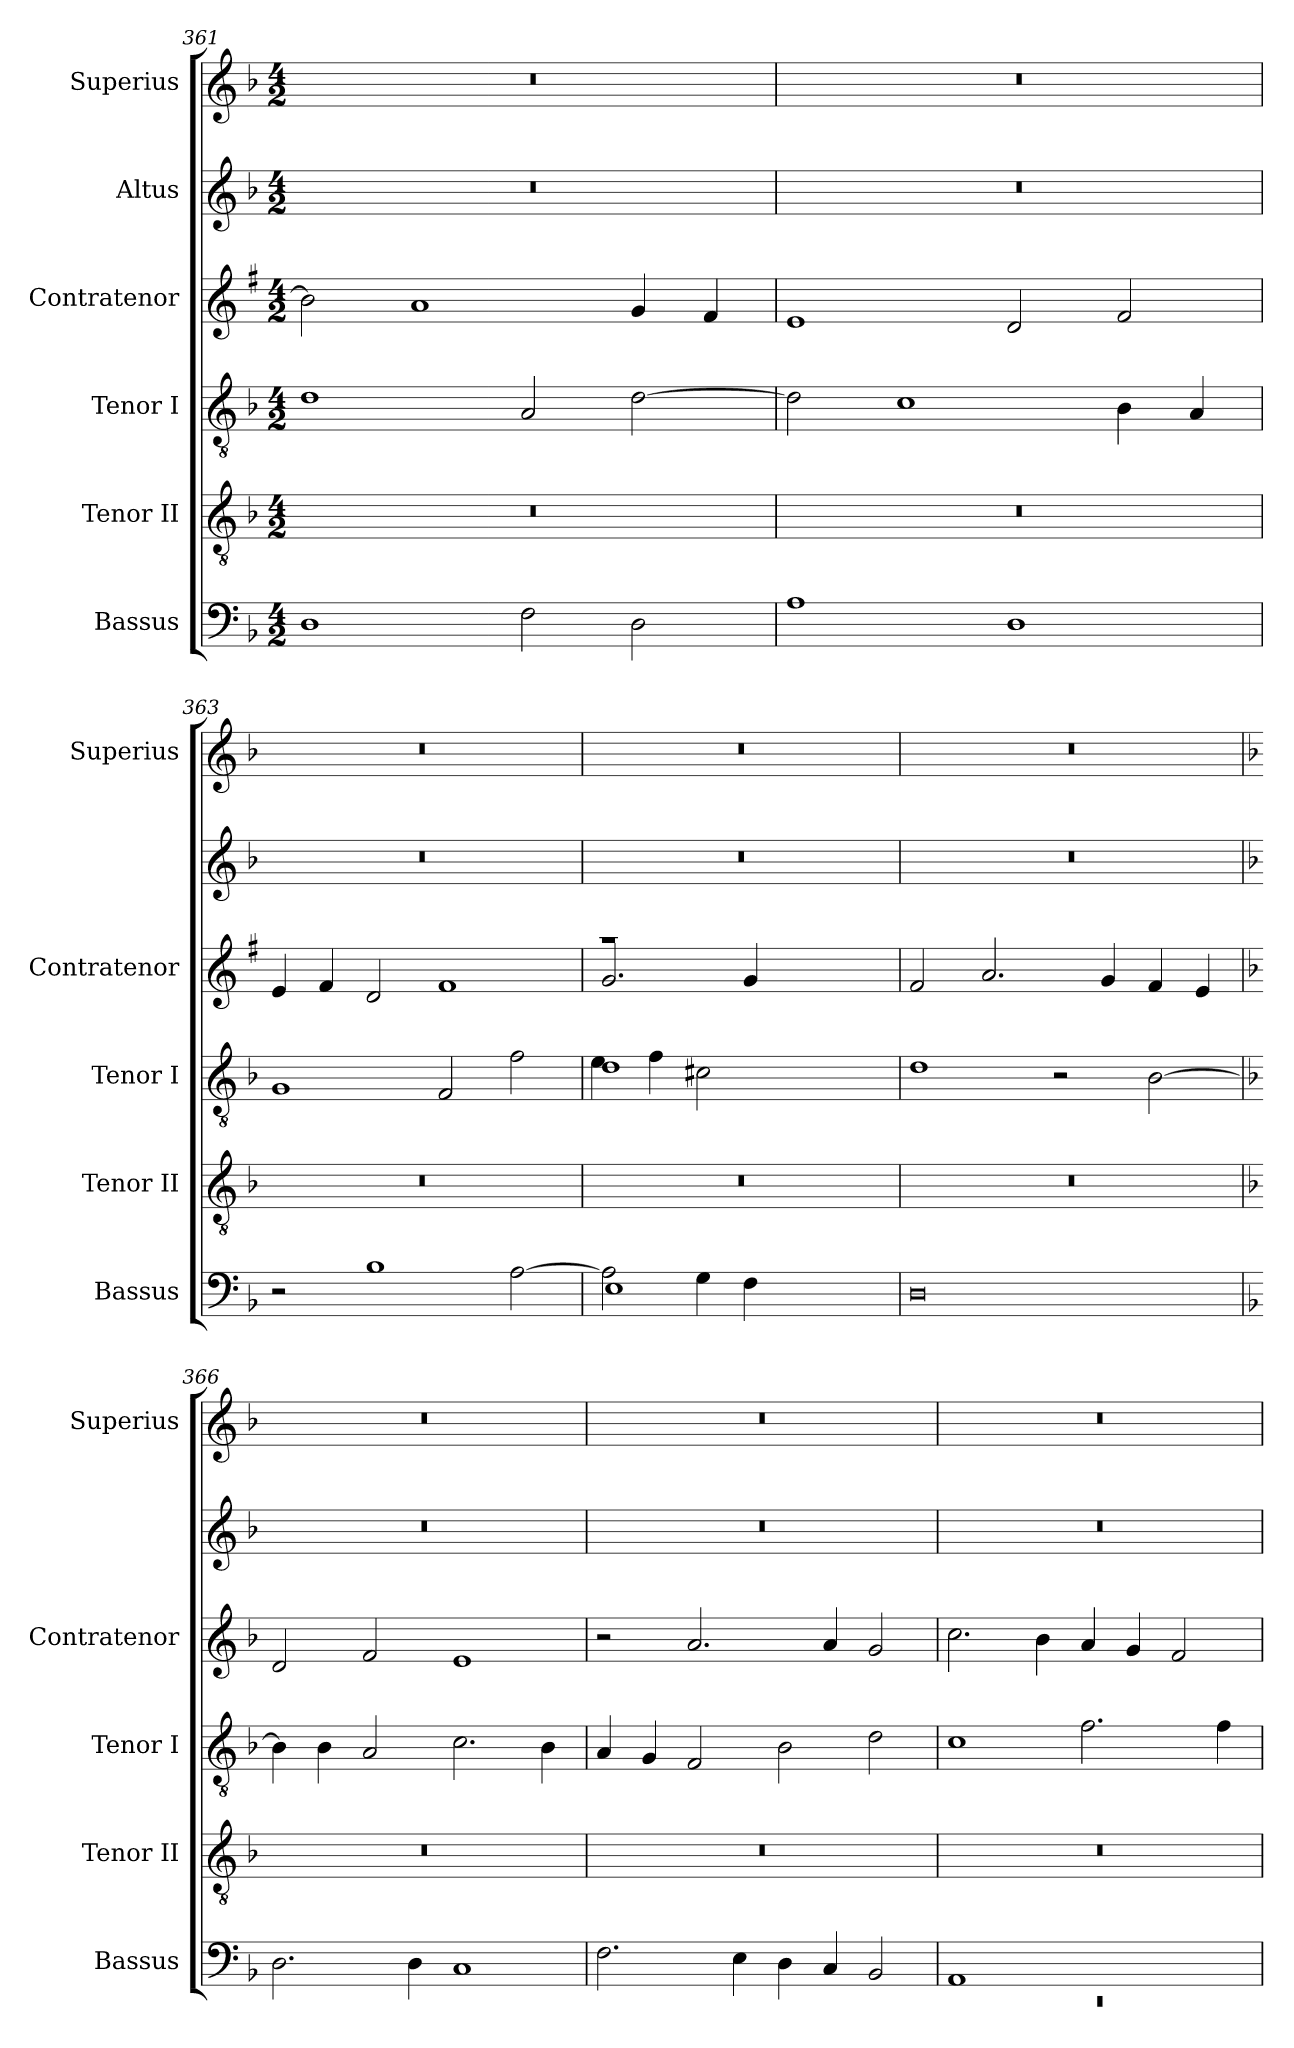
**kern	**kern	**kern	**kern	**kern	**kern
*part6	*part5	*part4	*part3	*part2	*part1
*staff6	*staff5	*staff4	*staff3	*staff2	*staff1
*I"Bassus	*I"Tenor II	*I"Tenor I	*I"Contratenor	*I"Altus	*I"Superius
*I'Bassus	*I'Tenor II	*I'Tenor I	*I'Contratenor	*	*I'Superius
*clefF4	*clefGv2	*clefGv2	*clefG2	*clefG2	*clefG2
*k[b-]	*k[b-]	*k[b-]	*k[f#]	*k[b-]	*k[b-]
*F:	*F:	*F:	*G:	*F:	*F:
*M4/2	*M4/2	*M4/2	*M4/2	*M4/2	*M4/2
=361	=361	=361	=361	=361	=361
1D	0r	1d	2b\]	0r	0r
.	.	.	1a	.	.
2F\	.	2A/	.	.	.
2D\	.	[>2d\	4g/	.	.
.	.	.	4f#/	.	.
=362	=362	=362	=362	=362	=362
1A	0r	2d\]	1e	0r	0r
.	.	1c	.	.	.
1D	.	.	2d/	.	.
.	.	4B-\	2f#/	.	.
.	.	4A/	.	.	.
=363	=363	=363	=363	=363	=363
2r	0r	1G	4e/	0r	0r
.	.	.	4f#/	.	.
1B-	.	.	2d/	.	.
.	.	2F/	1f#	.	.
[>2A\	.	2f\	.	.	.
=364	=364	=364	=364	=364	=364
*^	*	*^	*^	*	*
2A\]	1E	0r	1d	4e\	1raa	2.g/	0r	0r
.	.	.	.	4f\	.	.	.	.
4G\	.	.	.	2c#X\	.	.	.	.
4F\	.	.	.	.	.	4g/	.	.
1ryy	1ryy	.	1ryy	1ryy	1ryy	1ryy	.	.
*	*	*	*v	*v	*	*	*	*
*v	*v	*	*	*v	*v	*	*
=365	=365	=365	=365	=365	=365
0D	0r	1d	2f#/	0r	0r
.	.	.	2.a/	.	.
.	.	2r	.	.	.
.	.	.	4g/	.	.
.	.	[<2B-\	4f#/	.	.
.	.	.	4e/	.	.
!!LO:LB:g=z
=366	=366	=366	=366	=366	=366
*	*	*	*k[b-]	*	*
*	*	*	*F:	*	*
2.D\	0r	4B-\]	2d/	0r	0r
.	.	4B-\	.	.	.
.	.	2A/	2f/	.	.
4D\	.	.	.	.	.
1C	.	2.c\	1e	.	.
.	.	4B-\	.	.	.
=367	=367	=367	=367	=367	=367
2.F\	0r	4A/	2r	0r	0r
.	.	4G/	.	.	.
.	.	2F/	2.a/	.	.
4E\	.	.	.	.	.
4D\	.	2B-\	.	.	.
4C/	.	.	4a/	.	.
2BB-/	.	2d\	2g/	.	.
=368	=368	=368	=368	=368	=368
*^	*	*	*	*	*
!	!LO:N:vis=1	!	!	!	!	!
1AA	0rEE	0r	1c	2.cc\	0r	0r
.	.	.	.	4b-\	.	.
1ryy	.	.	2.f\	4a/	.	.
.	.	.	.	4g/	.	.
.	.	.	.	2f/	.	.
.	.	.	4f\	.	.	.
*v	*v	*	*	*	*	*
=	=	=	=	=	=
*-	*-	*-	*-	*-	*-
